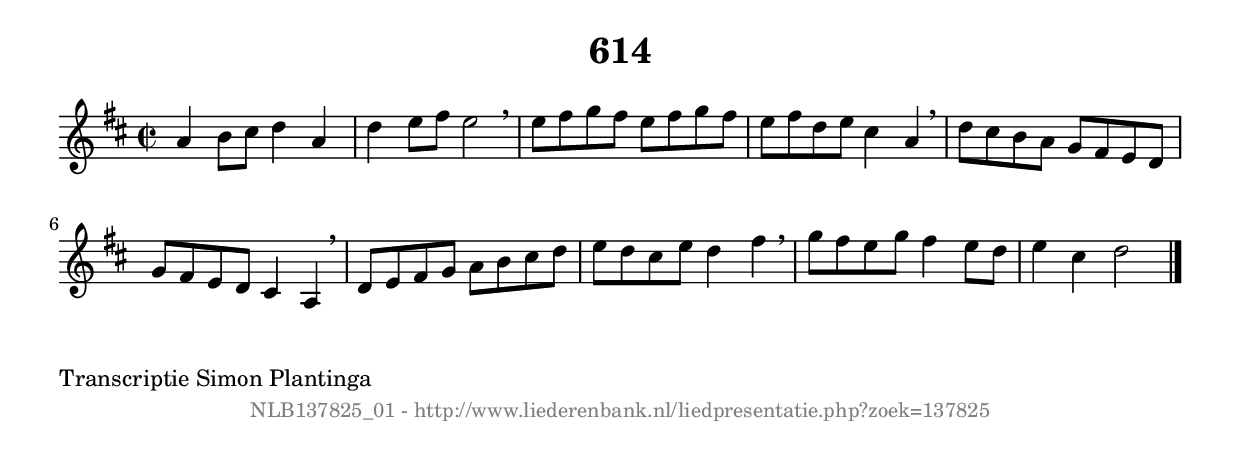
%
% produced by wce2krn 1.64 (7 June 2014)
%
\version"2.16"
#(append! paper-alist '(("long" . (cons (* 210 mm) (* 2000 mm)))))
#(set-default-paper-size "long")
sb = {\breathe}
mBreak = {\breathe }
bBreak = {\breathe }
x = {\once\override NoteHead #'style = #'cross }
gl=\glissando
itime={\override Staff.TimeSignature #'stencil = ##f }
ficta = {\once\set suggestAccidentals = ##t}
fine = {\once\override Score.RehearsalMark #'self-alignment-X = #1 \mark \markup {\italic{Fine}}}
dc = {\once\override Score.RehearsalMark #'self-alignment-X = #1 \mark \markup {\italic{D.C.}}}
dcf = {\once\override Score.RehearsalMark #'self-alignment-X = #1 \mark \markup {\italic{D.C. al Fine}}}
dcc = {\once\override Score.RehearsalMark #'self-alignment-X = #1 \mark \markup {\italic{D.C. al Coda}}}
ds = {\once\override Score.RehearsalMark #'self-alignment-X = #1 \mark \markup {\italic{D.S.}}}
dsf = {\once\override Score.RehearsalMark #'self-alignment-X = #1 \mark \markup {\italic{D.S. al Fine}}}
dsc = {\once\override Score.RehearsalMark #'self-alignment-X = #1 \mark \markup {\italic{D.S. al Coda}}}
pv = {\set Score.repeatCommands = #'((volta "1"))}
sv = {\set Score.repeatCommands = #'((volta "2"))}
tv = {\set Score.repeatCommands = #'((volta "3"))}
qv = {\set Score.repeatCommands = #'((volta "4"))}
xv = {\set Score.repeatCommands = #'((volta #f))}
\header{ tagline = ""
title = "614"
}
\score {{
\key d \major
\relative g'
{
\set melismaBusyProperties = #'()
\time 2/2
\tempo 4=120
\override Score.MetronomeMark #'transparent = ##t
\override Score.RehearsalMark #'break-visibility = #(vector #t #t #f)
a4 b8 cis8 d4 a4 | d4 e8 fis8 e2 \sb | e8 fis8 g8 fis8 e8 fis8 g8 fis8 | e8 fis8 d8 e8 cis4 a4 | \mBreak \bar "|"
d8 cis8 b8 a8 g8 fis8 e8 d8 | g8 fis8 e8 d8 cis4 a4 \sb | d8 e8 fis8 g8 a8 b8 cis8 d8 | e8 d8 cis8 e8 d4 fis4 \sb | g8 fis8 e8 g8 fis4 e8 d8 | e4 cis4 d2 \bar "|."
 }}
 \midi { }
 \layout {
            indent = 0.0\cm
}
}
\markup { \wordwrap-string #" 
Transcriptie Simon Plantinga
"}
\markup { \vspace #0 } \markup { \with-color #grey \fill-line { \center-column { \smaller "NLB137825_01 - http://www.liederenbank.nl/liedpresentatie.php?zoek=137825" } } }
